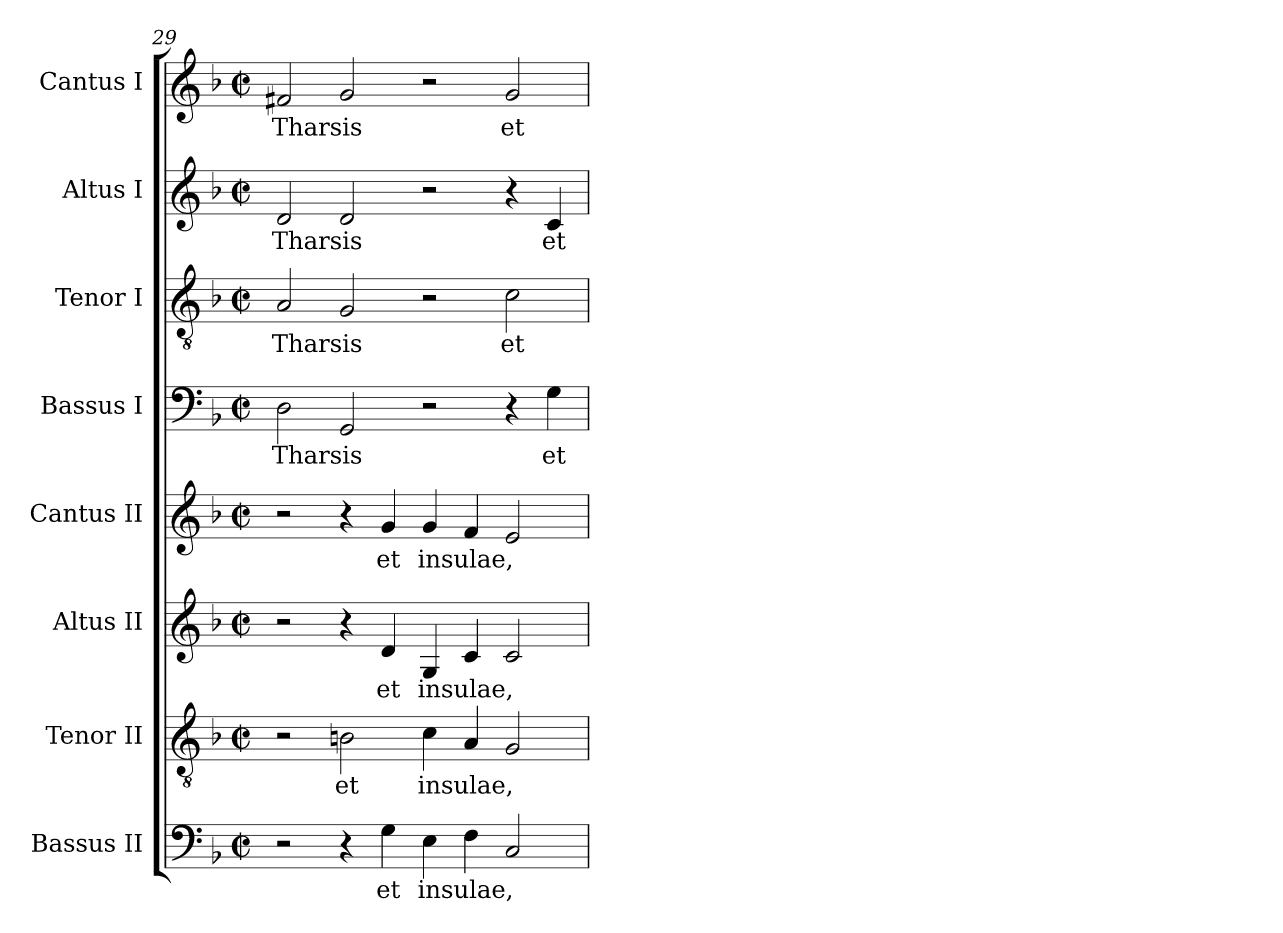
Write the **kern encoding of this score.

**kern	**text	**kern	**text	**kern	**text	**kern	**text	**kern	**text	**kern	**text	**kern	**text	**kern	**text
*part8	*part8	*part7	*part7	*part6	*part6	*part5	*part5	*part4	*part4	*part3	*part3	*part2	*part2	*part1	*part1
*staff8	*staff8	*staff7	*staff7	*staff6	*staff6	*staff5	*staff5	*staff4	*staff4	*staff3	*staff3	*staff2	*staff2	*staff1	*staff1
*I"Bassus II	*	*I"Tenor II	*	*I"Altus II	*	*I"Cantus II	*	*I"Bassus I	*	*I"Tenor I	*	*I"Altus I	*	*I"Cantus I	*
*clefF4	*	*clefGv2	*	*clefG2	*	*clefG2	*	*clefF4	*	*clefGv2	*	*clefG2	*	*clefG2	*
*k[b-]	*	*k[b-]	*	*k[b-]	*	*k[b-]	*	*k[b-]	*	*k[b-]	*	*k[b-]	*	*k[b-]	*
*F:	*	*F:	*	*F:	*	*F:	*	*F:	*	*F:	*	*F:	*	*F:	*
*M2/2	*	*M2/2	*	*M2/2	*	*M2/2	*	*M2/2	*	*M2/2	*	*M2/2	*	*M2/2	*
*met(c|)	*	*met(c|)	*	*met(c|)	*	*met(c|)	*	*met(c|)	*	*met(c|)	*	*met(c|)	*	*met(c|)	*
=29	=29	=29	=29	=29	=29	=29	=29	=29	=29	=29	=29	=29	=29	=29	=29
!	!	!	!	!	!	!	!	!	!LO:LY:b:cj	!	!LO:LY:b:cj	!	!LO:LY:b:cj	!	!LO:LY:b:cj
2r	.	2r	.	2r	.	2r	.	2D\	Tharsis	2A/	Tharsis	2d/	Tharsis	2f#X/	Tharsis
!	!	!	!LO:LY:b:cj	!	!	!	!	!	!	!	!	!	!	!	!
4r	.	2Bn\	et	4r	.	4r	.	2GG/	.	2G/	.	2d/	.	2g/	.
!	!LO:LY:b:cj	!	!	!	!LO:LY:b:cj	!	!LO:LY:b:cj	!	!	!	!	!	!	!	!
4G\	et	.	.	4d/	et	4g/	et	.	.	.	.	.	.	.	.
!	!LO:LY:b	!	!LO:LY:b	!	!LO:LY:b	!	!LO:LY:b	!	!	!	!	!	!	!	!
4E\	insulae,	4c\	insulae,	4G/	insulae,	4g/	insulae,	2r	.	2r	.	2r	.	2r	.
4F\	.	4A/	.	4c/	.	4f/	.	.	.	.	.	.	.	.	.
!	!	!	!	!	!	!	!	!	!	!	!LO:LY:b:cj	!	!	!	!LO:LY:b:cj
2C/	.	2G/	.	2c/	.	2e/	.	4r	.	2c\	et	4r	.	2g/	et
!	!	!	!	!	!	!	!	!	!LO:LY:b:cj	!	!	!	!LO:LY:b:cj	!	!
.	.	.	.	.	.	.	.	4G\	et	.	.	4c/	et	.	.
=	=	=	=	=	=	=	=	=	=	=	=	=	=	=	=
*-	*-	*-	*-	*-	*-	*-	*-	*-	*-	*-	*-	*-	*-	*-	*-
